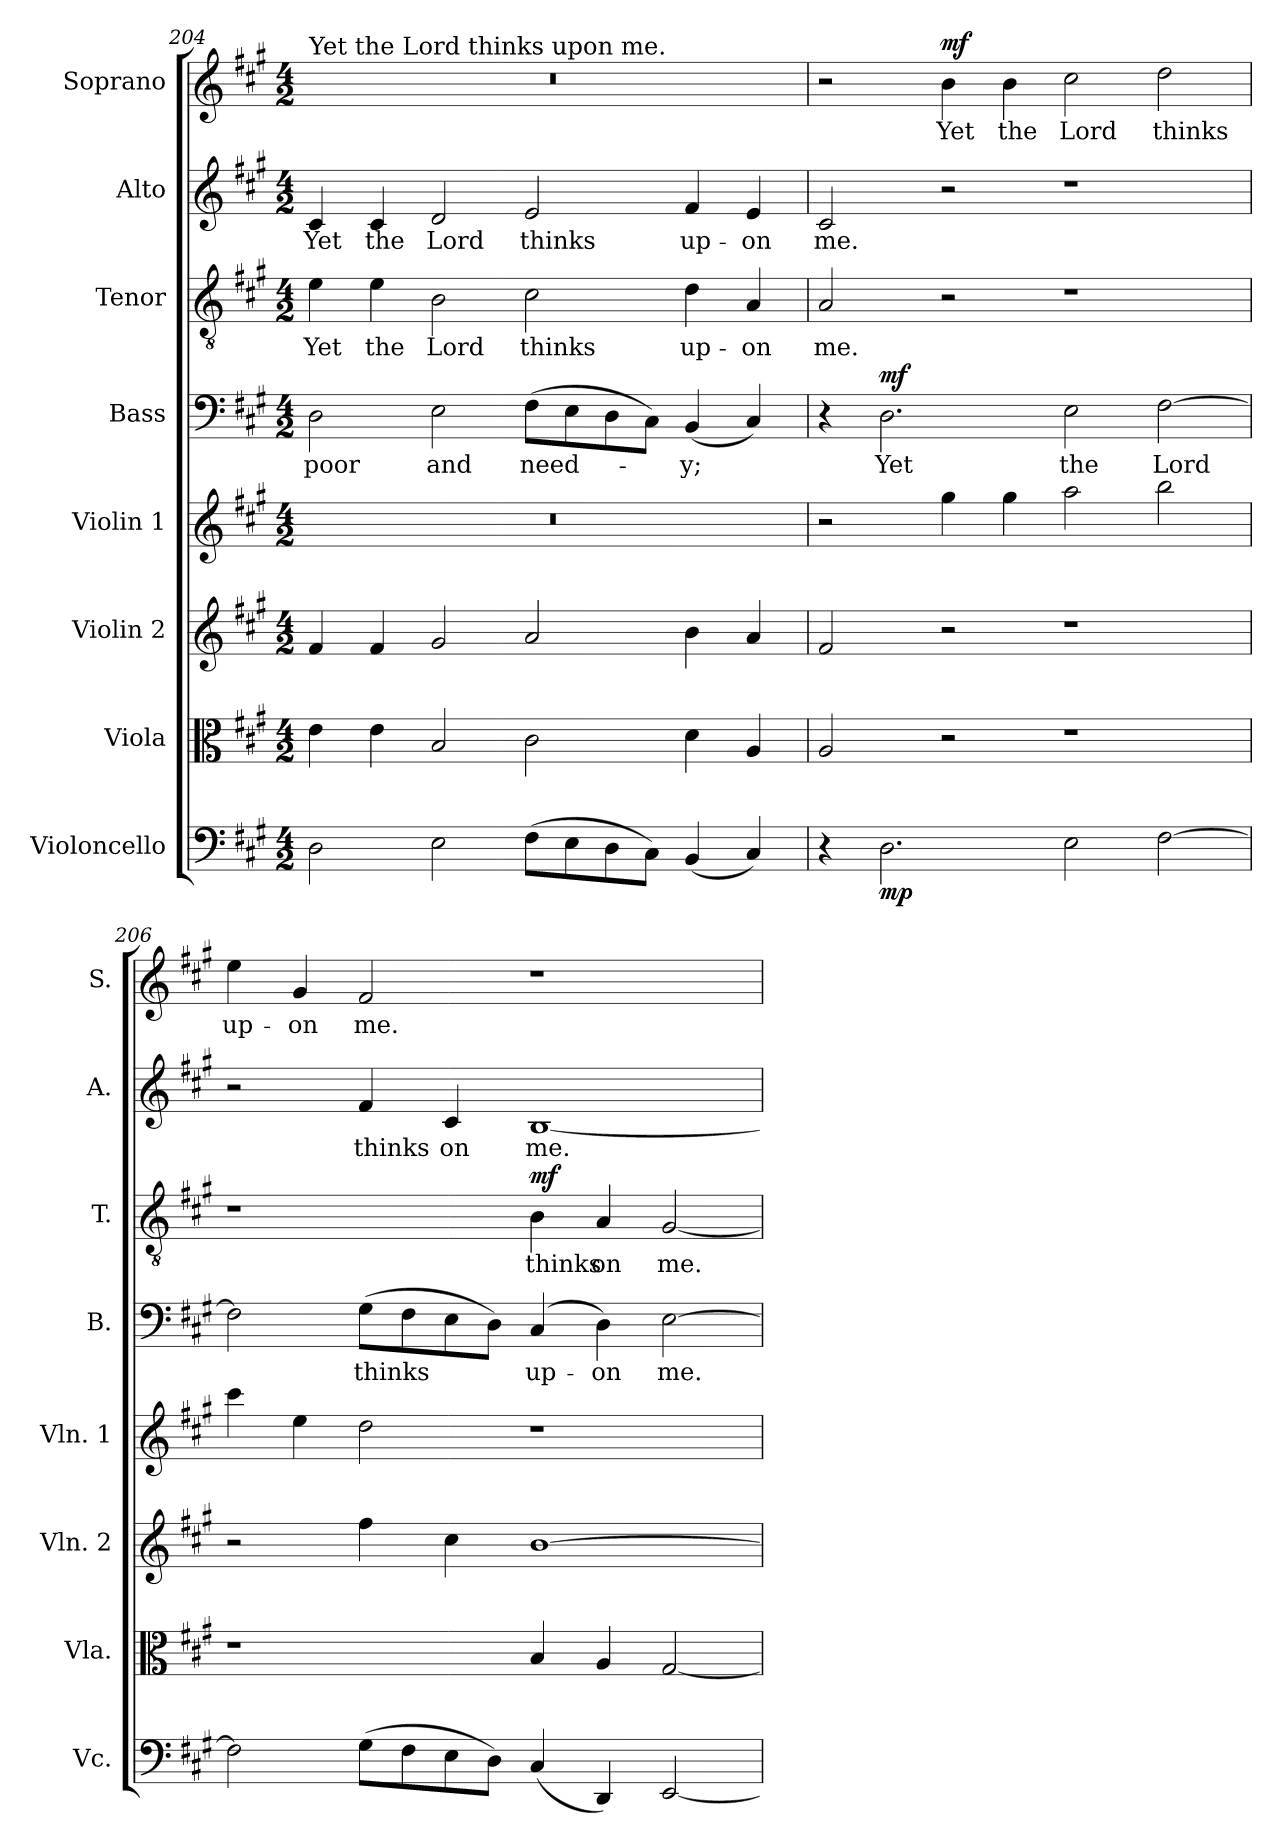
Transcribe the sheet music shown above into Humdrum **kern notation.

**kern	**dynam	**kern	**kern	**kern	**kern	**text	**dynam	**kern	**text	**dynam	**kern	**text	**kern	**text	**dynam
*part8	*part8	*part7	*part6	*part5	*part4	*part4	*part4	*part3	*part3	*part3	*part2	*part2	*part1	*part1	*part1
*staff8	*staff8	*staff7	*staff6	*staff5	*staff4	*staff4	*staff4	*staff3	*staff3	*staff3	*staff2	*staff2	*staff1	*staff1	*staff1
*I"Violoncello	*	*I"Viola	*I"Violin 2	*I"Violin 1	*I"Bass	*	*	*I"Tenor	*	*	*I"Alto	*	*I"Soprano	*	*
*I'Vc.	*	*I'Vla.	*I'Vln. 2	*I'Vln. 1	*I'B.	*	*	*I'T.	*	*	*I'A.	*	*I'S.	*	*
*clefF4	*	*clefC3	*clefG2	*clefG2	*clefF4	*	*	*clefGv2	*	*	*clefG2	*	*clefG2	*	*
*k[f#c#g#]	*	*k[f#c#g#]	*k[f#c#g#]	*k[f#c#g#]	*k[f#c#g#]	*	*	*k[f#c#g#]	*	*	*k[f#c#g#]	*	*k[f#c#g#]	*	*
*M4/2	*	*M4/2	*M4/2	*M4/2	*M4/2	*	*	*M4/2	*	*	*M4/2	*	*M4/2	*	*
=204	=204	=204	=204	=204	=204	=204	=204	=204	=204	=204	=204	=204	=204	=204	=204
!	!	!	!	!	!	!	!	!	!	!	!	!	!LO:TX:a:t=Yet the Lord thinks upon me.	!	!
2D\	.	4e\	4f#/	0r	2D\	poor	.	4e\	Yet	.	4c#/	Yet	0r	.	.
.	.	4e\	4f#/	.	.	.	.	4e\	the	.	4c#/	the	.	.	.
2E\	.	2B/	2g#/	.	2E\	and	.	2B\	Lord	.	2d/	Lord	.	.	.
(>8F#\L	.	2c#\	2a/	.	(>8F#\L	need-	.	2c#\	thinks	.	2e/	thinks	.	.	.
8E\	.	.	.	.	8E\	.	.	.	.	.	.	.	.	.	.
8D\	.	.	.	.	8D\	.	.	.	.	.	.	.	.	.	.
8C#\J)	.	.	.	.	8C#\J)	.	.	.	.	.	.	.	.	.	.
(<4BB/	.	4d\	4b\	.	(<4BB/	y;	.	4d\	up-	.	4f#/	up-	.	.	.
4C#/)	.	4A/	4a/	.	4C#/)	.	.	4A/	-on	.	4e/	-on	.	.	.
=205	=205	=205	=205	=205	=205	=205	=205	=205	=205	=205	=205	=205	=205	=205	=205
4r	.	2A/	2f#/	2r	4r	.	.	2A/	me.	.	2c#/	me.	2r	.	.
!	!LO:DY:b	!	!	!	!	!	!LO:DY:b	!	!	!	!	!	!	!	!
2.D\	mp	.	.	.	2.D\	Yet	mf	.	.	.	.	.	.	.	.
!	!	!	!	!	!	!	!	!	!	!	!	!	!	!	!LO:DY:b
.	.	2r	2r	4gg#\	.	.	.	2r	.	.	2r	.	4b\	Yet	mf
.	.	.	.	4gg#\	.	.	.	.	.	.	.	.	4b\	the	.
2E\	.	1r	1r	2aa\	2E\	the	.	1r	.	.	1r	.	2cc#\	Lord	.
[2F#\	.	.	.	2bb\	[2F#\	Lord	.	.	.	.	.	.	2dd\	thinks	.
!!LO:PB:g=z
=206	=206	=206	=206	=206	=206	=206	=206	=206	=206	=206	=206	=206	=206	=206	=206
2F#\]	.	1r	2r	4ccc#\	2F#\]	.	.	1r	.	.	2r	.	4ee\	up-	.
.	.	.	.	4ee\	.	.	.	.	.	.	.	.	4g#/	-on	.
(>8G#\L	.	.	4ff#\	2dd\	(>8G#\L	thinks	.	.	.	.	4f#/	thinks	2f#/	me.	.
8F#\	.	.	.	.	8F#\	.	.	.	.	.	.	.	.	.	.
8E\	.	.	4cc#\	.	8E\	.	.	.	.	.	4c#/	on	.	.	.
8D\J)	.	.	.	.	8D\J)	.	.	.	.	.	.	.	.	.	.
!	!	!	!	!	!	!	!	!	!	!LO:DY:b	!	!	!	!	!
(<4C#/	.	4B/	[1b	1r	(>4C#/	up-	.	4B\	thinks	mf	[1B	me.	1r	.	.
4DD/)	.	4A/	.	.	4D\)	-on	.	4A/	on	.	.	.	.	.	.
[2EE/	.	[2G#/	.	.	[2E\	me.	.	[2G#/	me.	.	.	.	.	.	.
=	=	=	=	=	=	=	=	=	=	=	=	=	=	=	=
*-	*-	*-	*-	*-	*-	*-	*-	*-	*-	*-	*-	*-	*-	*-	*-
